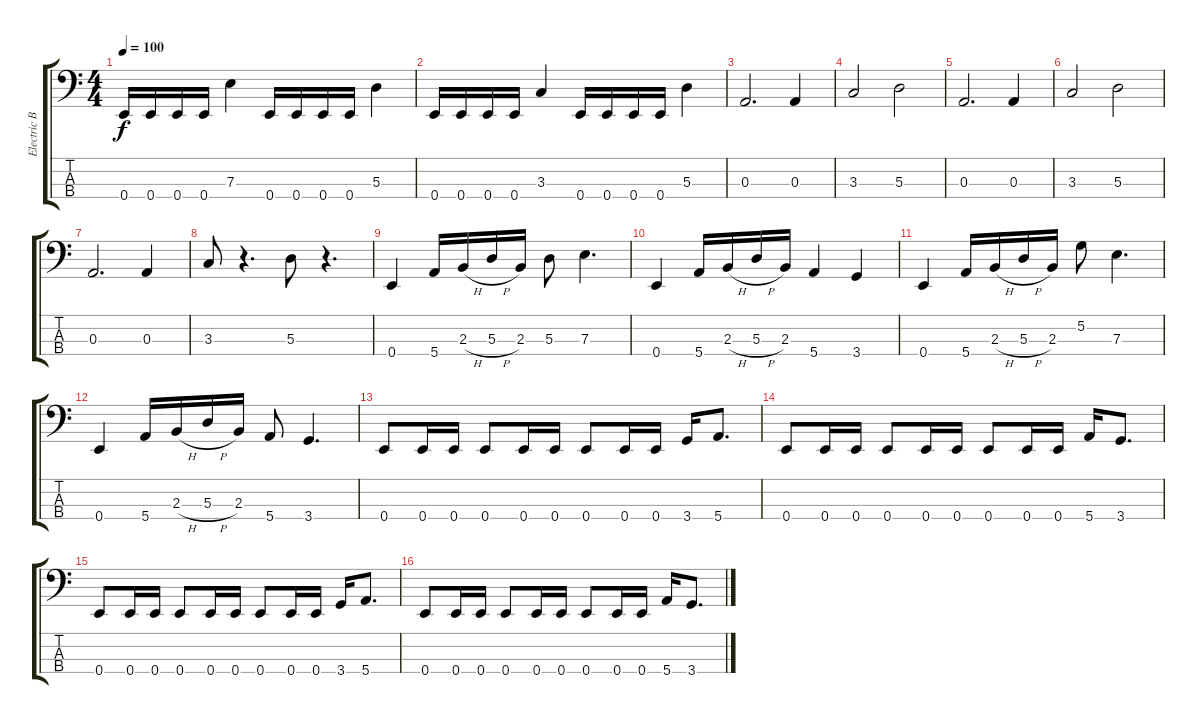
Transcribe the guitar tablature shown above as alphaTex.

\track ("Electric Bass" "Electric B") {instrument electricbassfinger}
\staff {score tabs}
\tuning (G2 D2 A1 E1) {hide}
\ts (4 4)
\tempo 100
\clef f4
\ks c
0.4.16{dy f} 0.4.16 0.4.16 0.4.16 7.3.4 0.4.16 0.4.16 0.4.16 0.4.16 5.3.4 |
0.4.16 0.4.16 0.4.16 0.4.16 3.3.4 0.4.16 0.4.16 0.4.16 0.4.16 5.3.4 |
0.3.2{d} 0.3.4 |
3.3.2 5.3.2 |
0.3.2{d} 0.3.4 |
3.3.2 5.3.2 |
0.3.2{d} 0.3.4 |
3.3.8 r.4{d} 5.3.8 r.4{d} |
0.4.4 5.4.16 2.3{h}.16 5.3{h}.16 2.3.16 5.3.8 7.3.4{d} |
0.4.4 5.4.16 2.3{h}.16 5.3{h}.16 2.3.16 5.4.4 3.4.4 |
0.4.4 5.4.16 2.3{h}.16 5.3{h}.16 2.3.16 5.2.8 7.3.4{d} |
0.4.4 5.4.16 2.3{h}.16 5.3{h}.16 2.3.16 5.4.8 3.4.4{d} |
0.4.8 0.4.16 0.4.16 0.4.8 0.4.16 0.4.16 0.4.8 0.4.16 0.4.16 3.4.16 5.4.8{d} |
0.4.8 0.4.16 0.4.16 0.4.8 0.4.16 0.4.16 0.4.8 0.4.16 0.4.16 5.4.16 3.4.8{d} |
0.4.8 0.4.16 0.4.16 0.4.8 0.4.16 0.4.16 0.4.8 0.4.16 0.4.16 3.4.16 5.4.8{d} |
0.4.8 0.4.16 0.4.16 0.4.8 0.4.16 0.4.16 0.4.8 0.4.16 0.4.16 5.4.16 3.4.8{d}
